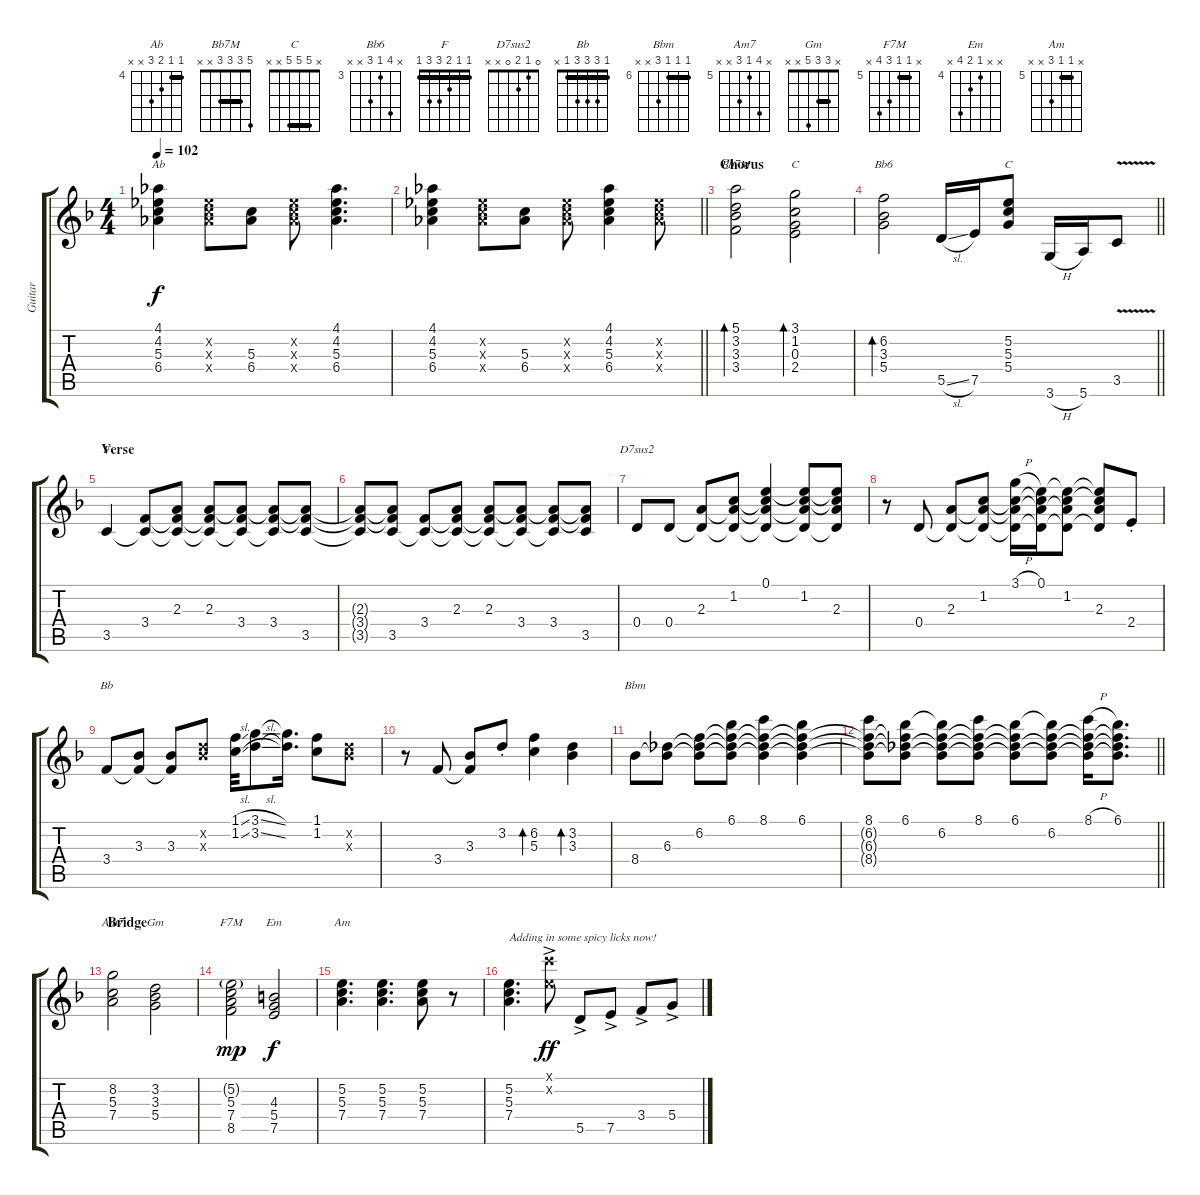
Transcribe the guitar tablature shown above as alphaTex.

\track ("Guitar" "Guitar") {instrument electricguitarjazz}
\staff {score tabs}
\tuning (E4 B3 G3 D3 A2 E2) {hide}
\chord ("Ab" 4 4 5 6 x x) {firstfret 4 barre 4}
\chord ("Bb7M" 5 3 3 3 x x) {barre 3}
\chord ("C" 3 1 0 2 x x)
\chord ("Bb6" x 6 3 5 x x) {firstfret 3}
\chord ("C" x 5 5 5 x x) {barre 5}
\chord ("F" 1 1 2 3 3 1) {barre 1}
\chord ("D7sus2" 0 1 2 0 x x)
\chord ("Bb" 1 3 3 3 1 x) {barre 1}
\chord ("Bbm" 6 6 6 8 x x) {firstfret 6 barre 6}
\chord ("Am7" x 8 5 7 x x) {firstfret 5}
\chord ("Gm" x 3 3 5 x x) {barre 3}
\chord ("F7M" x 5 5 7 8 x) {firstfret 5 barre 5}
\chord ("Em" x x 4 5 7 x) {firstfret 4}
\chord ("Am" x 5 5 7 x x) {firstfret 5 barre 5}
\ts (4 4)
\tempo 102
\clef g2
\ks f
(4.1 4.2 5.3 6.4).4{ch "Ab" dy f} (4.2{x} 5.3{x} 6.4{x}).8 (5.3 6.4).8 (4.2{x} 5.3{x} 6.4{x}).8 (4.1 4.2 5.3 6.4).4{d} |
\barLineRight lightlight
(4.1 4.2 5.3 6.4).4 (4.2{x} 5.3{x} 6.4{x}).8 (5.3 6.4).8 (4.2{x} 5.3{x} 6.4{x}).8 (4.1 4.2 5.3 6.4).4 (4.2{x} 5.3{x} 6.4{x}).8 |
\section ("" "Chorus")
(5.1 3.2 3.3 3.4).2{bd 60 ch "Bb7M"} (3.1 1.2 0.3 2.4).2{bd 60 ch "C"} |
\barLineRight lightlight
(6.2 3.3 5.4).2{bd 60 ch "Bb6"} 5.5{sl}.16 7.5.16 (5.2 5.3 5.4).8{ch "C"} 3.6{h}.16 5.6.16 3.5{v}.8 |
\section ("" "Verse")
3.5.4{ch "F"} (3.4 3.5{t}).8 (2.3 3.4{t} 3.5{t}).8 (2.3 3.4{t} 3.5{t}).8 (2.3{t} 3.4 3.5{t}).8 (2.3{t} 3.4 3.5{t}).8 (2.3{t} 3.4{t} 3.5).8 |
(2.3{t} 3.4{t} 3.5{t}).8 (2.3{t} 3.4{t} 3.5).8 (3.4 3.5{t}).8 (2.3 3.4{t} 3.5{t}).8 (2.3 3.4{t} 3.5{t}).8 (2.3{t} 3.4 3.5{t}).8 (2.3{t} 3.4 3.5{t}).8 (2.3{t} 3.4{t} 3.5).8 |
0.4.8{ch "D7sus2"} 0.4.8 (2.3 0.4{t}).8 (1.2 2.3{t} 0.4{t}).8 (0.1 1.2{t} 2.3{t} 0.4{t}).4 (0.1{t} 1.2 2.3{t} 0.4{t}).8 (0.1{t} 1.2{t} 2.3 0.4{t}).8 |
r.8 0.4.8 (2.3 0.4{t}).8 (1.2 2.3{t} 0.4{t}).8 (3.1{h} 1.2{t} 2.3{t} 0.4{t}).16 (0.1 1.2{t} 2.3{t} 0.4{t}).16 (0.1{t} 1.2 2.3{t} 0.4{t}).8 (0.1{t} 1.2{t} 2.3 0.4{t}).8 2.4{st}.8 |
3.4.8{ch "Bb"} (3.3 3.4{t}).8 (3.3 3.4{t}).8 (3.2{x} 3.3{x}).8 (1.1{sl} 1.2{sl}).32 (3.1{sl} 3.2{sl}).8 (3.1{t} 3.2{t}).16{d} (1.1 1.2).8 (3.2{x} 3.3{x}).8 |
r.8 3.4.8 (3.3 3.4{t}).8 3.2{st}.8 (6.2 5.3).4{bd 60} (3.2 3.3).4{bd 60} |
8.4.8{ch "Bbm"} (6.3 8.4{t}).8 (6.2 6.3{t} 8.4{t}).8 (6.1 6.2{t} 6.3{t} 8.4{t}).8 (8.1 6.2{t} 6.3{t} 8.4{t}).4 (6.1 6.2{t} 6.3{t} 8.4{t}).4 |
\barLineRight lightlight
(8.1 6.2{t} 6.3{t} 8.4{t}).8 (6.1 6.2{t} 6.3{t} 8.4{t}).8 (6.1{t} 6.2 6.3{t} 8.4{t}).8 (8.1 6.2{t} 6.3{t} 8.4{t}).8 (6.1 6.2{t} 6.3{t} 8.4{t}).8 (6.1{t} 6.2 6.3{t} 8.4{t}).8 (8.1{h} 6.2{t} 6.3{t} 8.4{t}).16 (6.1 6.2{t} 6.3{t} 8.4{t}).8{d} |
\section ("" "Bridge")
(8.2 5.3 7.4).2{ch "Am7"} (3.2 3.3 5.4).2{ch "Gm"} |
(5.2{g} 5.3 7.4 8.5).2{ch "F7M" dy mp} (4.3 5.4 7.5).2{ch "Em" dy f} |
(5.2 5.3 7.4).4{d ch "Am"} (5.2 5.3 7.4).4{d} (5.2 5.3 7.4).8 r.8 |
(5.2 5.3 7.4).4{d txt "Adding in some spicy licks now!"} (8.1{ac x} 5.2{ac x}).8{dy ff} 5.5{ac}.8 7.5{ac}.8 3.4{ac}.8 5.4{sl ac}.8
